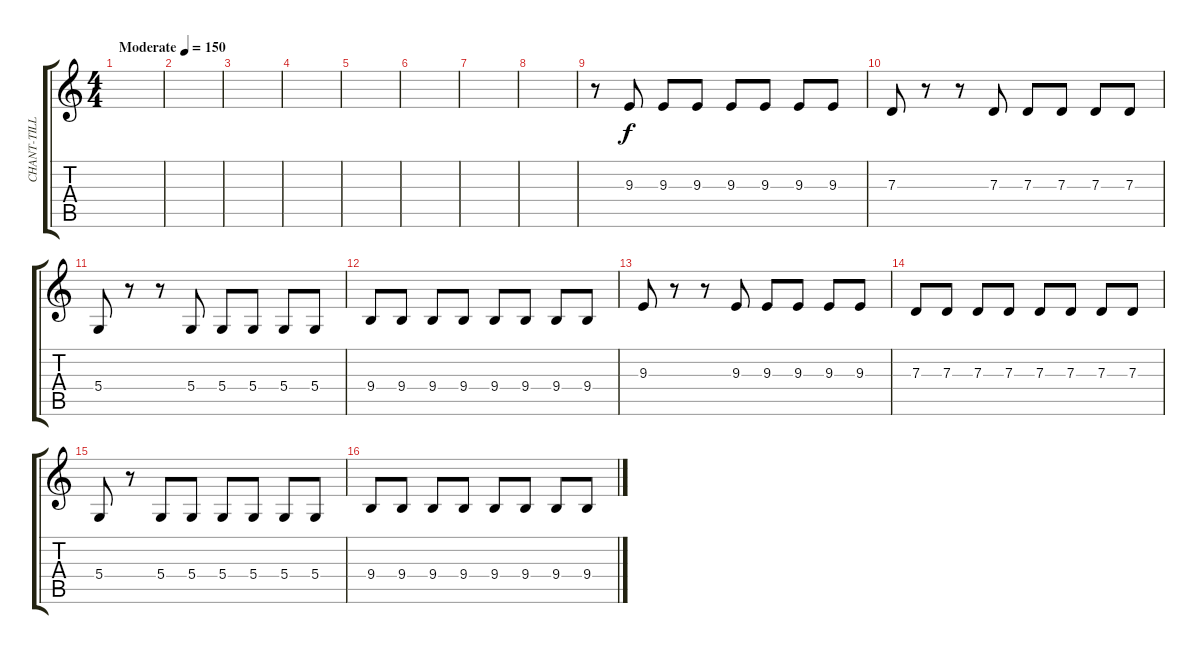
\track ("CHANT-TILL" "CHANT-TILL") {instrument lead6voice}
\staff {score tabs}
\tuning (E4 B3 G3 D3 A2 E2) {hide}
\ts (4 4)
\tempo (150 "Moderate")
\clef g2
\ks c
|
|
|
|
|
|
|
|
r.8 9.3.8 9.3.8 9.3.8 9.3.8 9.3.8 9.3.8 9.3.8 |
7.3.8 r.8 r.8 7.3.8 7.3.8 7.3.8 7.3.8 7.3.8 |
5.4.8 r.8 r.8 5.4.8 5.4.8 5.4.8 5.4.8 5.4.8 |
9.4.8 9.4.8 9.4.8 9.4.8 9.4.8 9.4.8 9.4.8 9.4.8 |
9.3.8 r.8 r.8 9.3.8 9.3.8 9.3.8 9.3.8 9.3.8 |
7.3.8 7.3.8 7.3.8 7.3.8 7.3.8 7.3.8 7.3.8 7.3.8 |
5.4.8 r.8 5.4.8 5.4.8 5.4.8 5.4.8 5.4.8 5.4.8 |
9.4.8 9.4.8 9.4.8 9.4.8 9.4.8 9.4.8 9.4.8 9.4.8
